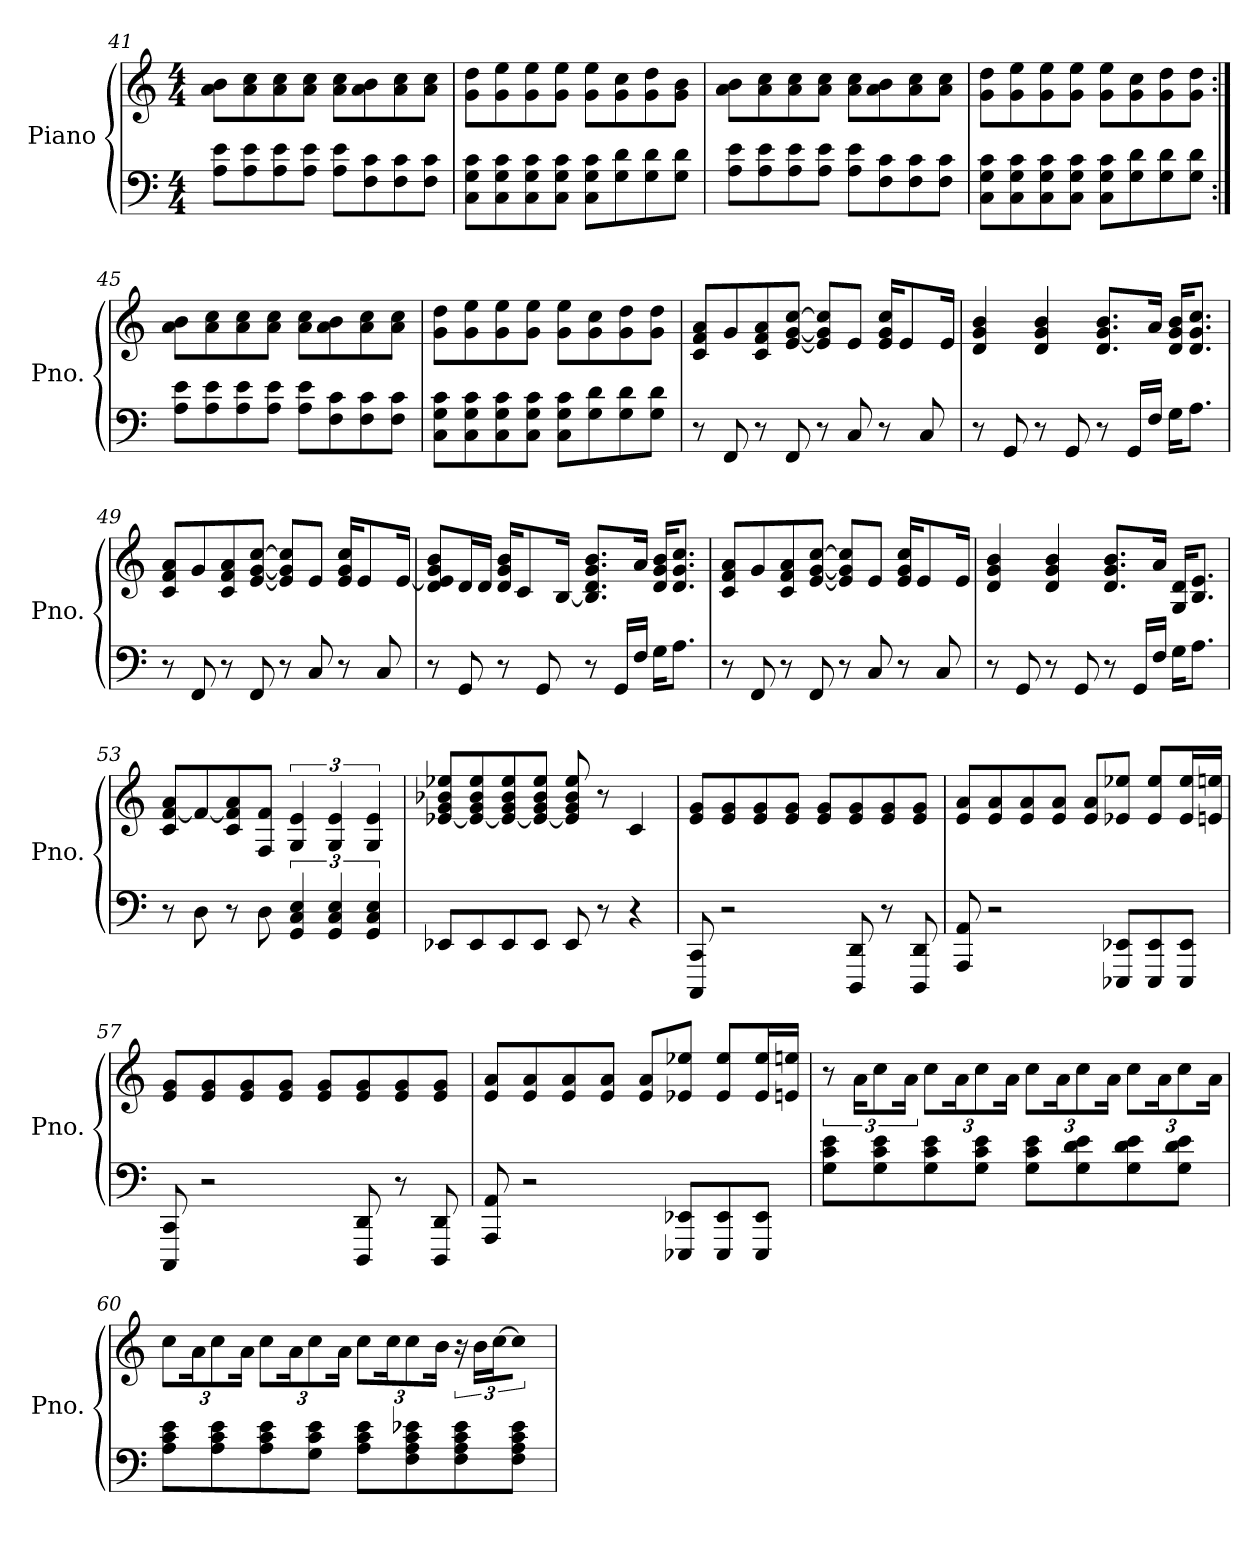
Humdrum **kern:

**kern	**kern
*part1	*part1
*staff2	*staff1
*I"Piano	*
*I'Pno.	*
!!LO:LB:g=z
*clefF4	*clefG2
*k[]	*k[]
*M4/4	*M4/4
=41	=41
8A\ 8e\L	8a\ 8b\L
8A\ 8e\	8a\ 8cc\
8A\ 8e\	8a\ 8cc\
8A\ 8e\J	8a\ 8cc\J
8A\ 8e\L	8a\ 8cc\L
8F\ 8c\	8a\ 8b\
8F\ 8c\	8a\ 8cc\
8F\ 8c\J	8a\ 8cc\J
=42	=42
8C\ 8G\ 8c\L	8g\ 8dd\L
8C\ 8G\ 8c\	8g\ 8ee\
8C\ 8G\ 8c\	8g\ 8ee\
8C\ 8G\ 8c\J	8g\ 8ee\J
8C\ 8G\ 8c\L	8g\ 8ee\L
8G\ 8d\	8g\ 8cc\
8G\ 8d\	8g\ 8dd\
8G\ 8d\J	8g\ 8b\J
=43	=43
8A\ 8e\L	8a\ 8b\L
8A\ 8e\	8a\ 8cc\
8A\ 8e\	8a\ 8cc\
8A\ 8e\J	8a\ 8cc\J
8A\ 8e\L	8a\ 8cc\L
8F\ 8c\	8a\ 8b\
8F\ 8c\	8a\ 8cc\
8F\ 8c\J	8a\ 8cc\J
=44	=44
8C\ 8G\ 8c\L	8g\ 8dd\L
8C\ 8G\ 8c\	8g\ 8ee\
8C\ 8G\ 8c\	8g\ 8ee\
8C\ 8G\ 8c\J	8g\ 8ee\J
8C\ 8G\ 8c\L	8g\ 8ee\L
8G\ 8d\	8g\ 8cc\
8G\ 8d\	8g\ 8dd\
8G\ 8d\J	8g\ 8dd\J
=45:|!	=45:|!
8A\ 8e\L	8a\ 8b\L
8A\ 8e\	8a\ 8cc\
8A\ 8e\	8a\ 8cc\
8A\ 8e\J	8a\ 8cc\J
8A\ 8e\L	8a\ 8cc\L
8F\ 8c\	8a\ 8b\
8F\ 8c\	8a\ 8cc\
8F\ 8c\J	8a\ 8cc\J
!!LO:PB:g=z
=46	=46
8C\ 8G\ 8c\L	8g\ 8dd\L
8C\ 8G\ 8c\	8g\ 8ee\
8C\ 8G\ 8c\	8g\ 8ee\
8C\ 8G\ 8c\J	8g\ 8ee\J
8C\ 8G\ 8c\L	8g\ 8ee\L
8G\ 8d\	8g\ 8cc\
8G\ 8d\	8g\ 8dd\
8G\ 8d\J	8g\ 8dd\J
=47	=47
8r	8c/ 8f/ 8a/L
8FF/	8g/
8r	8c/ 8f/ 8a/
8FF/	[8e/ [8g/ [8cc/J
8r	8e/] 8g/] 8cc/]L
8C/	8e/J
8r	16e/ 16g/ 16cc/KL
.	8e/
8C/	.
.	16e/Jk
=48	=48
8r	4d/ 4g/ 4b/
8GG/	.
8r	4d/ 4g/ 4b/
8GG/	.
8r	8.d/ 8.g/ 8.b/L
16GG/LL	.
16F/JJ	16a/Jk
16G\KL	16d/ 16g/ 16b/KL
8.A\J	8.d/ 8.g/ 8.cc/J
=49	=49
8r	8c/ 8f/ 8a/L
8FF/	8g/
8r	8c/ 8f/ 8a/
8FF/	[8e/ [8g/ [8cc/J
8r	8e/] 8g/] 8cc/]L
8C/	8e/J
8r	16e/ 16g/ 16cc/KL
.	8e/
8C/	.
.	[16e/Jk
!!LO:LB:g=z
=50	=50
8r	8d/ 8e/] 8g/ 8b/L
8GG/	16d/L
.	16d/JJ
8r	16d/ 16g/ 16b/KL
.	8c/
8GG/	.
.	[16B/Jk
8r	8.B/] 8.d/ 8.g/ 8.b/L
16GG/LL	.
16F/JJ	16a/Jk
16G\KL	16d/ 16g/ 16b/KL
8.A\J	8.d/ 8.g/ 8.cc/J
=51	=51
8r	8c/ 8f/ 8a/L
8FF/	8g/
8r	8c/ 8f/ 8a/
8FF/	[8e/ [8g/ [8cc/J
8r	8e/] 8g/] 8cc/]L
8C/	8e/J
8r	16e/ 16g/ 16cc/KL
.	8e/
8C/	.
.	16e/Jk
=52	=52
8r	4d/ 4g/ 4b/
8GG/	.
8r	4d/ 4g/ 4b/
8GG/	.
8r	8.d/ 8.g/ 8.b/L
16GG/LL	.
16F/JJ	16a/Jk
16G\KL	16G/ 16d/KL
8.A\J	8.B/ 8.e/J
=53	=53
8r	8c/ [8f/ 8a/L
8D\	8f/_
8r	8c/ 8f/] 8a/
8D\	8F/ 8f/J
6GG/ 6C/ 6E/	6G/ 6e/
6GG/ 6C/ 6E/	6G/ 6e/
6GG/ 6C/ 6E/	6G/ 6e/
!!LO:LB:g=z
=54	=54
8EE-X/L	[8e-X/ 8g/ 8b-X/ 8ee-X/L
8EE-/	8e-/_ 8g/ 8b-/ 8ee-/
8EE-/	8e-/_ 8g/ 8b-/ 8ee-/
8EE-/J	8e-/_ 8g/ 8b-/ 8ee-/J
8EE-/	8e-/] 8g/ 8b-/ 8ee-/
8r	8r
4r	4c/
=55	=55
8CCC/ 8CC/	8e/ 8g/L
2r	8e/ 8g/
.	8e/ 8g/
.	8e/ 8g/J
.	8e/ 8g/L
8DDD/ 8DD/	8e/ 8g/
8r	8e/ 8g/
8DDD/ 8DD/	8e/ 8g/J
=56	=56
8AAA/ 8AA/	8e/ 8a/L
2r	8e/ 8a/
.	8e/ 8a/
.	8e/ 8a/J
.	8e/ 8a/L
8EEE-X/ 8EE-X/L	8e-X/ 8ee-X/J
8EEE-/ 8EE-/	8e-/ 8ee-/L
8EEE-/ 8EE-/J	16e-/ 16ee-/L
.	16en/ 16een/JJ
=57	=57
8CCC/ 8CC/	8e/ 8g/L
2r	8e/ 8g/
.	8e/ 8g/
.	8e/ 8g/J
.	8e/ 8g/L
8DDD/ 8DD/	8e/ 8g/
8r	8e/ 8g/
8DDD/ 8DD/	8e/ 8g/J
!!LO:LB:g=z
=58	=58
8AAA/ 8AA/	8e/ 8a/L
2r	8e/ 8a/
.	8e/ 8a/
.	8e/ 8a/J
.	8e/ 8a/L
8EEE-X/ 8EE-X/L	8e-X/ 8ee-X/J
8EEE-/ 8EE-/	8e-/ 8ee-/L
8EEE-/ 8EE-/J	16e-/ 16ee-/L
.	16en/ 16een/JJ
=59	=59
8G\ 8c\ 8e\L	12r
.	24a\KL
8G\ 8c\ 8e\	12cc\
.	24a\Jk
8G\ 8c\ 8e\	12cc\L
.	24a\K
8G\ 8c\ 8e\J	12cc\
.	24a\Jk
8G\ 8c\ 8e\L	12cc\L
.	24a\K
8G\ 8d\ 8e\	12cc\
.	24a\Jk
8G\ 8d\ 8e\	12cc\L
.	24a\K
8G\ 8d\ 8e\J	12cc\
.	24a\Jk
=60	=60
8A\ 8c\ 8e\L	12cc\L
.	24a\K
8A\ 8c\ 8e\	12cc\
.	24a\Jk
8A\ 8c\ 8e\	12cc\L
.	24a\K
8G\ 8c\ 8e\J	12cc\
.	24a\Jk
8A\ 8c\ 8e\L	12cc\L
.	24cc\K
8F\ 8A\ 8c\ 8e-X\	12cc\
.	24b\Jk
8F\ 8A\ 8c\ 8e-\	24r
.	24b\LL
.	[24cc\J
8F\ 8A\ 8c\ 8e-\J	8cc\J]
=	=
*-	*-
